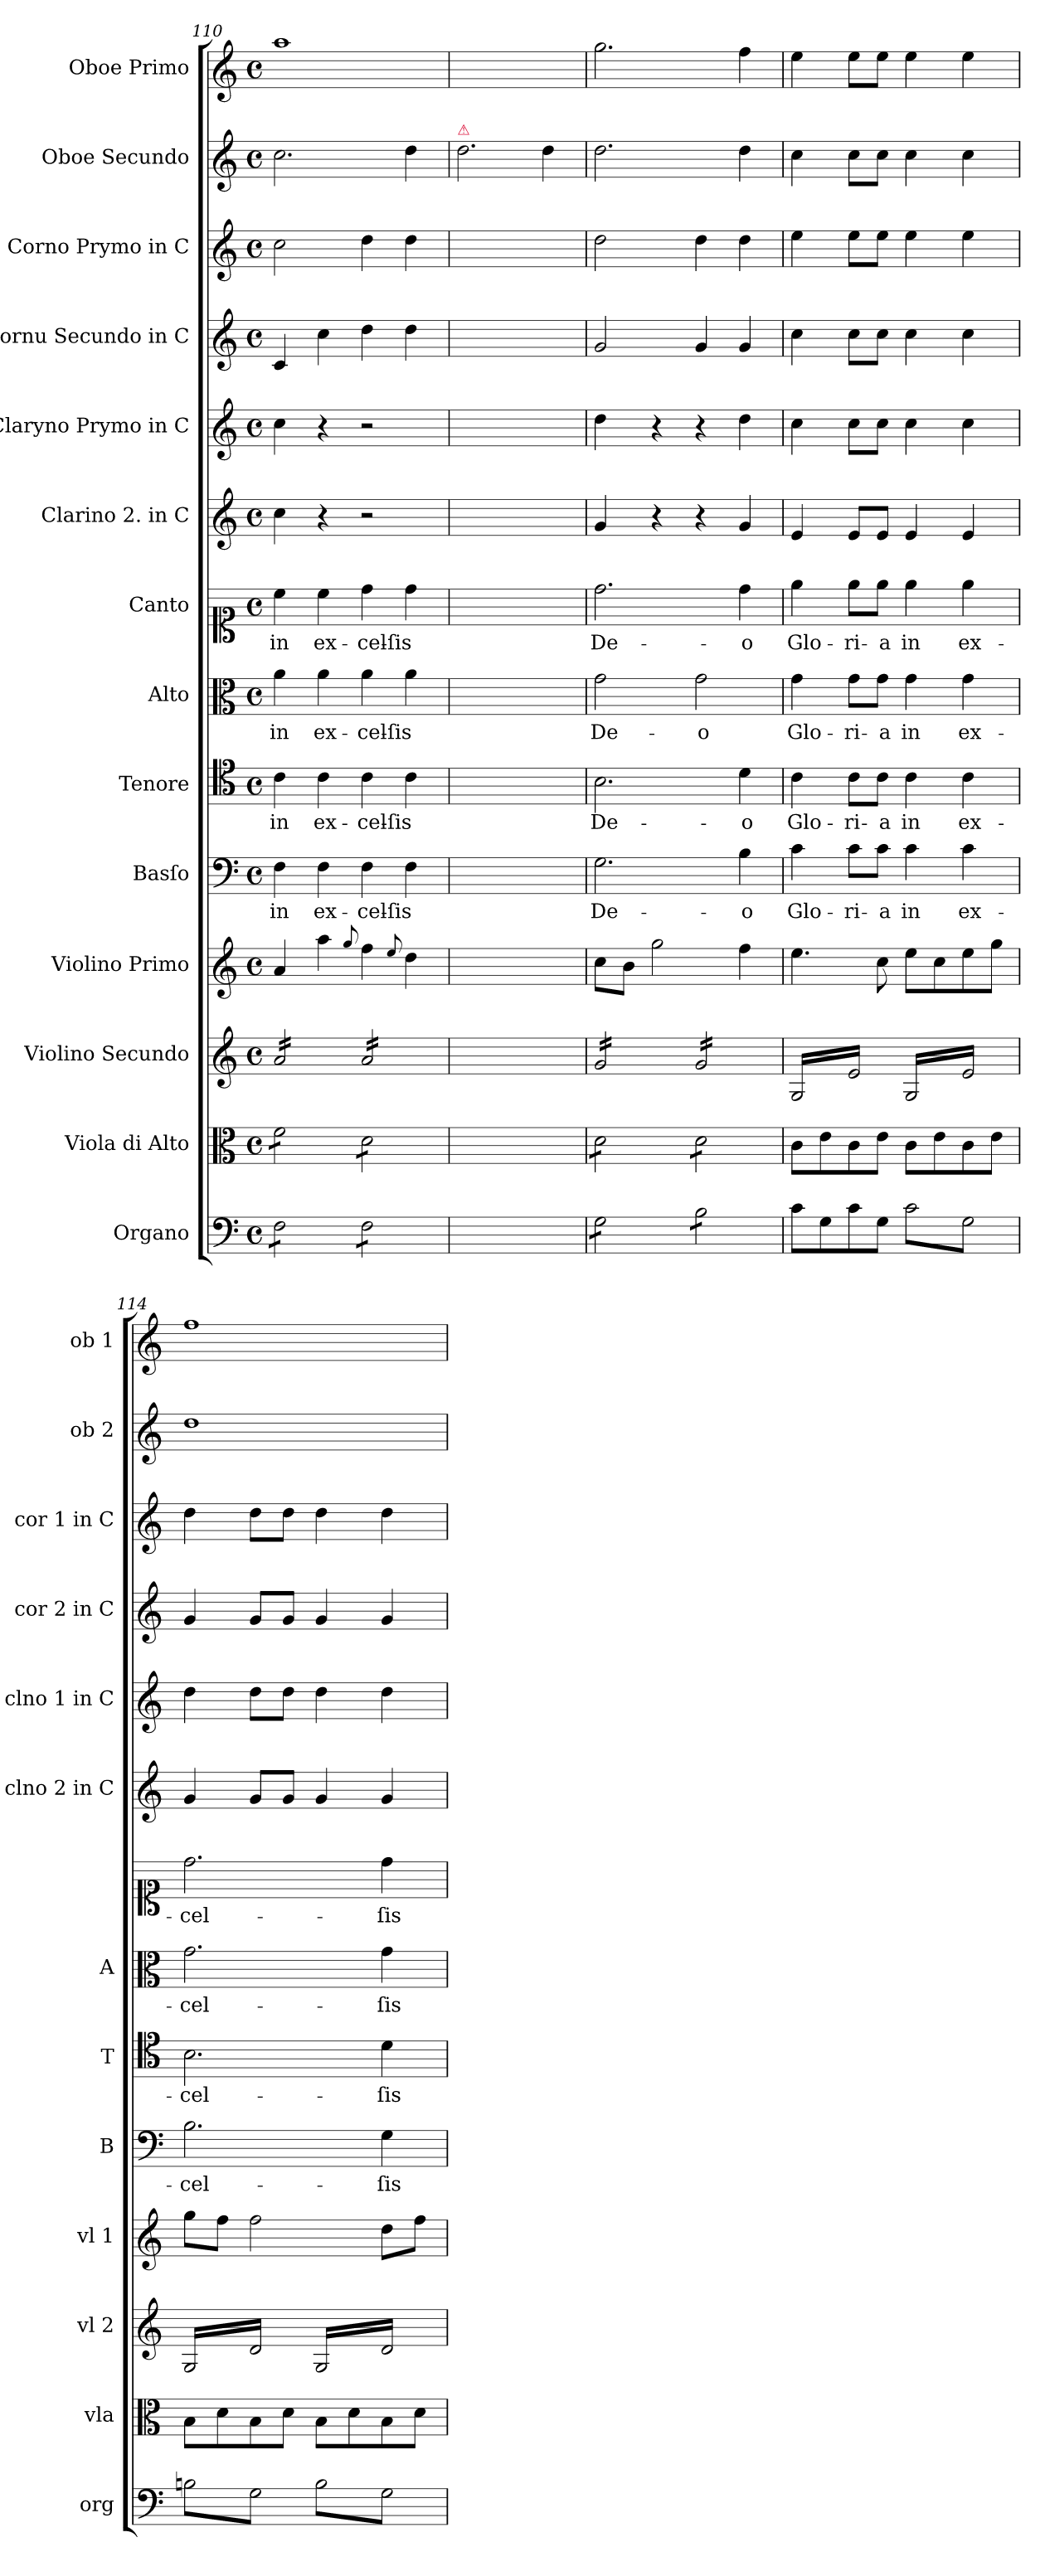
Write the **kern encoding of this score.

**kern	**kern	**kern	**kern	**kern	**text	**kern	**text	**kern	**text	**kern	**text	**kern	**kern	**kern	**kern	**kern	**kern
*part14	*part13	*part12	*part11	*part10	*part10	*part9	*part9	*part8	*part8	*part7	*part7	*part6	*part5	*part4	*part3	*part2	*part1
*staff14	*staff13	*staff12	*staff11	*staff10	*staff10	*staff9	*staff9	*staff8	*staff8	*staff7	*staff7	*staff6	*staff5	*staff4	*staff3	*staff2	*staff1
*I"Organo	*I"Viola di Alto	*I"Violino Secundo	*I"Violino Primo	*I"Basſo	*	*I"Tenore	*	*I"Alto	*	*I"Canto	*	*I"Clarino 2. in C	*I"Claryno Prymo in C	*I"Cornu Secundo in C	*I"Corno Prymo in C	*I"Oboe Secundo	*I"Oboe Primo
*I'org	*I'vla	*I'vl 2	*I'vl 1	*I'B	*	*I'T	*	*I'A	*	*	*	*I'clno 2 in C	*I'clno 1 in C	*I'cor 2 in C	*I'cor 1 in C	*I'ob 2	*I'ob 1
*clefF4	*clefC3	*clefG2	*clefG2	*clefF4	*	*clefC4	*	*clefC3	*	*clefC1	*	*clefG2	*clefG2	*clefG2	*clefG2	*clefG2	*clefG2
*k[]	*k[]	*k[]	*k[]	*k[]	*	*k[]	*	*k[]	*	*k[]	*	*k[]	*k[]	*k[]	*k[]	*k[]	*k[]
*C:	*C:	*C:	*C:	*C:	*	*C:	*	*C:	*	*C:	*	*C:	*C:	*C:	*C:	*C:	*C:
*M4/4	*M4/4	*M4/4	*M4/4	*M4/4	*	*M4/4	*	*M4/4	*	*M4/4	*	*M4/4	*M4/4	*M4/4	*M4/4	*M4/4	*M4/4
*met(c)	*met(c)	*met(c)	*met(c)	*met(c)	*	*met(c)	*	*met(c)	*	*met(c)	*	*met(c)	*met(c)	*met(c)	*met(c)	*met(c)	*met(c)
=110	=110	=110	=110	=110	=110	=110	=110	=110	=110	=110	=110	=110	=110	=110	=110	=110	=110
*tremolo	*	*	*	*	*	*	*	*	*	*	*	*	*	*	*	*	*
*	*tremolo	*	*	*	*	*	*	*	*	*	*	*	*	*	*	*	*
*	*	*tremolo	*	*	*	*	*	*	*	*	*	*	*	*	*	*	*
8F\L	8f\L	16a/LL	4a/	4F\	in	4c\	in	4a\	in	4cc\	in	4cc\	4cc\	4c/	2cc\	2.cc\	1aa
.	.	16a/	.	.	.	.	.	.	.	.	.	.	.	.	.	.	.
8F\	8f\	16a/	.	.	.	.	.	.	.	.	.	.	.	.	.	.	.
.	.	16a/	.	.	.	.	.	.	.	.	.	.	.	.	.	.	.
8F\	8f\	16a/	4aa\	4F\	ex-	4c\	ex-	4a\	ex-	4cc\	ex-	4r	4r	4cc\	.	.	.
.	.	16a/	.	.	.	.	.	.	.	.	.	.	.	.	.	.	.
8F\J	8f\J	16a/	.	.	.	.	.	.	.	.	.	.	.	.	.	.	.
.	.	16a/JJ	.	.	.	.	.	.	.	.	.	.	.	.	.	.	.
.	.	.	8qqgg/	.	.	.	.	.	.	.	.	.	.	.	.	.	.
8F\L	8d\L	16a/LL	4ff\	4F\	-cel-	4c\	-cel-	4a\	-cel-	4dd\	-cel-	2r	2r	4dd\	4dd\	.	.
.	.	16a/	.	.	.	.	.	.	.	.	.	.	.	.	.	.	.
8F\	8d\	16a/	.	.	.	.	.	.	.	.	.	.	.	.	.	.	.
.	.	16a/	.	.	.	.	.	.	.	.	.	.	.	.	.	.	.
.	.	.	8qqee/	.	.	.	.	.	.	.	.	.	.	.	.	.	.
8F\	8d\	16a/	4dd\	4F\	-ſis	4c\	-ſis	4a\	-ſis	4dd\	-ſis	.	.	4dd\	4dd\	4dd\	.
.	.	16a/	.	.	.	.	.	.	.	.	.	.	.	.	.	.	.
8F\J	8d\J	16a/	.	.	.	.	.	.	.	.	.	.	.	.	.	.	.
.	.	16a/JJ	.	.	.	.	.	.	.	.	.	.	.	.	.	.	.
=111	=111	=111	=111	=111	=111	=111	=111	=111	=111	=111	=111	=111	=111	=111	=111	=111	=111
!	!	!	!	!	!	!	!	!	!	!	!	!	!	!	!	!LO:TX:a:color=crimson:t=⚠	!
1ryy	1ryy	1ryy	1ryy	1ryy	.	1ryy	.	1ryy	.	1ryy	.	1ryy	1ryy	1ryy	1ryy	2.dd\	1ryy
.	.	.	.	.	.	.	.	.	.	.	.	.	.	.	.	4dd\	.
=112	=112	=112	=112	=112	=112	=112	=112	=112	=112	=112	=112	=112	=112	=112	=112	=112	=112
8G\L	8d\L	16g/LL	8cc\L	2.G\	De-	2.B\	De-	2g\	De-	2.dd\	De-	4g/	4dd\	2g/	2dd\	2.dd\	2.gg\
.	.	16g/	.	.	.	.	.	.	.	.	.	.	.	.	.	.	.
8G\	8d\	16g/	8b\J	.	.	.	.	.	.	.	.	.	.	.	.	.	.
.	.	16g/	.	.	.	.	.	.	.	.	.	.	.	.	.	.	.
8G\	8d\	16g/	2gg\	.	.	.	.	.	.	.	.	4r	4r	.	.	.	.
.	.	16g/	.	.	.	.	.	.	.	.	.	.	.	.	.	.	.
8G\J	8d\J	16g/	.	.	.	.	.	.	.	.	.	.	.	.	.	.	.
.	.	16g/JJ	.	.	.	.	.	.	.	.	.	.	.	.	.	.	.
8B\L	8d\L	16g/LL	.	.	.	.	.	2g\	-o	.	.	4r	4r	4g/	4dd\	.	.
.	.	16g/	.	.	.	.	.	.	.	.	.	.	.	.	.	.	.
8B\	8d\	16g/	.	.	.	.	.	.	.	.	.	.	.	.	.	.	.
.	.	16g/	.	.	.	.	.	.	.	.	.	.	.	.	.	.	.
8B\	8d\	16g/	4ff\	4B\	-o	4d\	-o	.	.	4dd\	-o	4g/	4dd\	4g/	4dd\	4dd\	4ff\
.	.	16g/	.	.	.	.	.	.	.	.	.	.	.	.	.	.	.
8B\J	8d\J	16g/	.	.	.	.	.	.	.	.	.	.	.	.	.	.	.
*	*Xtremolo	*	*	*	*	*	*	*	*	*	*	*	*	*	*	*	*
*Xtremolo	*	*	*	*	*	*	*	*	*	*	*	*	*	*	*	*	*
.	.	16g/JJ	.	.	.	.	.	.	.	.	.	.	.	.	.	.	.
=113	=113	=113	=113	=113	=113	=113	=113	=113	=113	=113	=113	=113	=113	=113	=113	=113	=113
8c\L	8c\L	16G/LL	4.ee\	4c\	Glo-	4c\	Glo-	4g\	Glo-	4ee\	Glo-	4e/	4cc\	4cc\	4ee\	4cc\	4ee\
.	.	16e/	.	.	.	.	.	.	.	.	.	.	.	.	.	.	.
8G\	8e\	16G/	.	.	.	.	.	.	.	.	.	.	.	.	.	.	.
.	.	16e/	.	.	.	.	.	.	.	.	.	.	.	.	.	.	.
8c\	8c\	16G/	.	8c\L	-ri-	8c\L	-ri-	8g\L	-ri-	8ee\L	-ri-	8e/L	8cc\L	8cc\L	8ee\L	8cc\L	8ee\L
.	.	16e/	.	.	.	.	.	.	.	.	.	.	.	.	.	.	.
8G\J	8e\J	16G/	8cc\	8c\J	-a	8c\J	-a	8g\J	-a	8ee\J	-a	8e/J	8cc\J	8cc\J	8ee\J	8cc\J	8ee\J
.	.	16e/JJ	.	.	.	.	.	.	.	.	.	.	.	.	.	.	.
*tremolo	*	*	*	*	*	*	*	*	*	*	*	*	*	*	*	*	*
8c\L	8c\L	16G/LL	8ee\L	4c\	in	4c\	in	4g\	in	4ee\	in	4e/	4cc\	4cc\	4ee\	4cc\	4ee\
.	.	16e/	.	.	.	.	.	.	.	.	.	.	.	.	.	.	.
8G\	8e\	16G/	8cc\	.	.	.	.	.	.	.	.	.	.	.	.	.	.
.	.	16e/	.	.	.	.	.	.	.	.	.	.	.	.	.	.	.
8c\	8c\	16G/	8ee\	4c\	ex-	4c\	ex-	4g\	ex-	4ee\	ex-	4e/	4cc\	4cc\	4ee\	4cc\	4ee\
.	.	16e/	.	.	.	.	.	.	.	.	.	.	.	.	.	.	.
8G\J	8e\J	16G/	8gg\J	.	.	.	.	.	.	.	.	.	.	.	.	.	.
.	.	16e/JJ	.	.	.	.	.	.	.	.	.	.	.	.	.	.	.
=114	=114	=114	=114	=114	=114	=114	=114	=114	=114	=114	=114	=114	=114	=114	=114	=114	=114
8Bn\L	8B\L	16G/LL	8gg\L	2.B\	-cel-	2.B\	-cel-	2.g\	-cel-	2.dd\	-cel-	4g/	4dd\	4g/	4dd\	1dd	1ff
.	.	16d/	.	.	.	.	.	.	.	.	.	.	.	.	.	.	.
8G\	8d\	16G/	8ff\J	.	.	.	.	.	.	.	.	.	.	.	.	.	.
.	.	16d/	.	.	.	.	.	.	.	.	.	.	.	.	.	.	.
8Bn\	8B\	16G/	2ff\	.	.	.	.	.	.	.	.	8g/L	8dd\L	8g/L	8dd\L	.	.
.	.	16d/	.	.	.	.	.	.	.	.	.	.	.	.	.	.	.
8G\J	8d\J	16G/	.	.	.	.	.	.	.	.	.	8g/J	8dd\J	8g/J	8dd\J	.	.
.	.	16d/JJ	.	.	.	.	.	.	.	.	.	.	.	.	.	.	.
8B\L	8B\L	16G/LL	.	.	.	.	.	.	.	.	.	4g/	4dd\	4g/	4dd\	.	.
.	.	16d/	.	.	.	.	.	.	.	.	.	.	.	.	.	.	.
8G\	8d\	16G/	.	.	.	.	.	.	.	.	.	.	.	.	.	.	.
.	.	16d/	.	.	.	.	.	.	.	.	.	.	.	.	.	.	.
8B\	8B\	16G/	8dd\L	4G\	-ſis	4d\	-ſis	4g\	-ſis	4dd\	-ſis	4g/	4dd\	4g/	4dd\	.	.
.	.	16d/	.	.	.	.	.	.	.	.	.	.	.	.	.	.	.
8G\J	8d\J	16G/	8ff\J	.	.	.	.	.	.	.	.	.	.	.	.	.	.
*Xtremolo	*	*	*	*	*	*	*	*	*	*	*	*	*	*	*	*	*
.	.	16d/JJ	.	.	.	.	.	.	.	.	.	.	.	.	.	.	.
*	*	*Xtremolo	*	*	*	*	*	*	*	*	*	*	*	*	*	*	*
.	.	.	.	.	.	.	.	.	.	.	.	.	.	.	.	.	.
.	.	.	.	.	.	.	.	.	.	.	.	.	.	.	.	.	.
.	.	.	.	.	.	.	.	.	.	.	.	.	.	.	.	.	.
.	.	.	.	.	.	.	.	.	.	.	.	.	.	.	.	.	.
=	=	=	=	=	=	=	=	=	=	=	=	=	=	=	=	=	=
*-	*-	*-	*-	*-	*-	*-	*-	*-	*-	*-	*-	*-	*-	*-	*-	*-	*-
